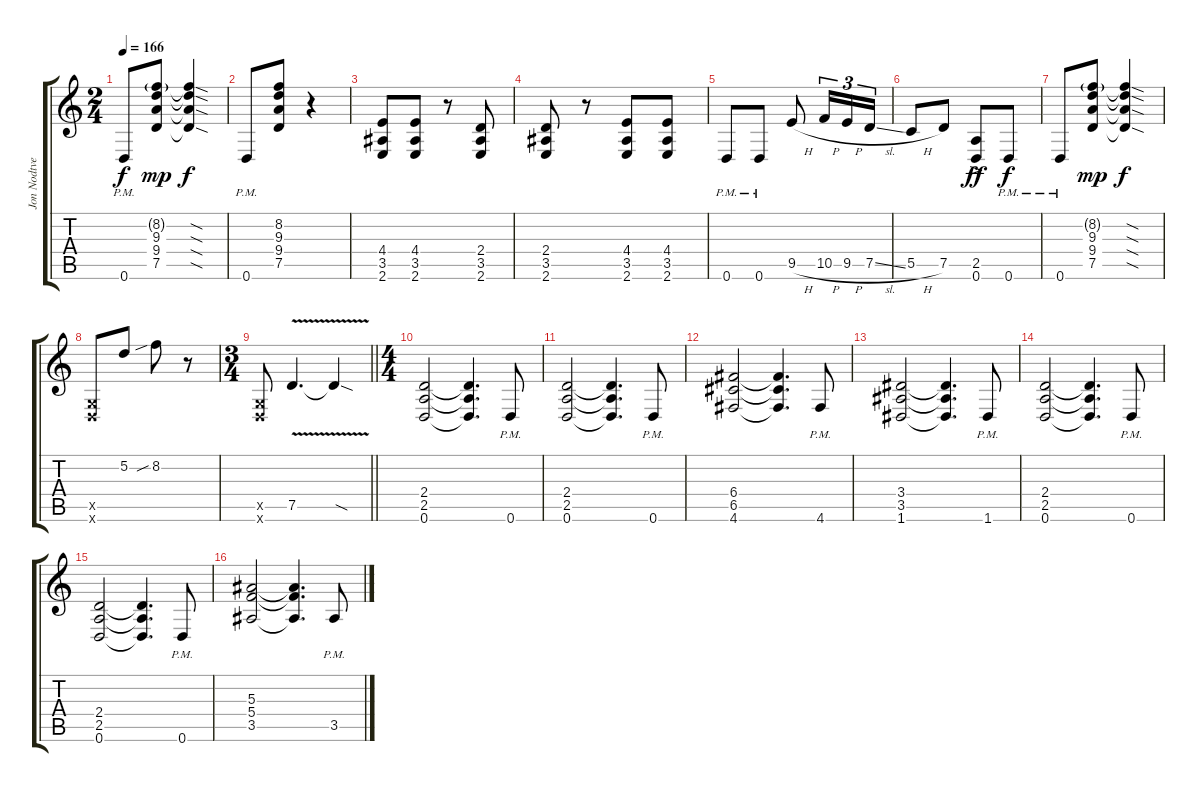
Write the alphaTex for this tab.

\track ("Jon Nodtveidt" "Jon Nodtve") {instrument distortionguitar}
\staff {score tabs}
\tuning (D4 A3 F3 C3 G2 D2) {hide}
\ts (2 4)
\tempo 166
\clef g2
\ks c
0.6{pm}.8{dy f} (8.2{g} 9.3 9.4 7.5).8{dy mp} (8.2{sod t} 9.3{sod t} 9.4{sod t} 7.5{sod t}).4{dy f} |
0.6{pm}.8 (8.2 9.3 9.4 7.5).8 r.4 |
(4.4 3.5 2.6).8 (4.4 3.5 2.6).8 r.8 (2.4 3.5 2.6).8 |
(2.4 3.5 2.6).8 r.8 (4.4 3.5 2.6).8 (4.4 3.5 2.6).8 |
0.6{pm}.8 0.6{pm}.8 9.5{h}.8 10.5{h}.16{tu (3 2)} 9.5{h}.16{tu (3 2)} 7.5{sl}.16{tu (3 2)} |
5.5{h}.8 7.5.8 (2.5{ac} 0.6{ac}).8{dy ff} 0.6{pm}.8{dy f} |
0.6{pm}.8 (8.2{g} 9.3 9.4 7.5).8{dy mp} (8.2{sod t} 9.3{sod t} 9.4{sod t} 7.5{sod t}).4{dy f} |
(0.5{x} 0.6{x}).8 5.2.8 8.2{sib}.8 r.8 |
\ts (3 4)
\barLineRight lightlight
(0.5{x} 0.6{x}).8 7.5{v}.4{d} 7.5{sod t}.4 |
\ts (4 4)
(2.4 2.5 0.6).2 (2.4{t} 2.5{t} 0.6{t}).4{d} 0.6{pm}.8 |
(2.4 2.5 0.6).2 (2.4{t} 2.5{t} 0.6{t}).4{d} 0.6{pm}.8 |
(6.4 6.5 4.6).2 (6.4{t} 6.5{t} 4.6{t}).4{d} 4.6{pm}.8 |
(3.4 3.5 1.6).2 (3.4{t} 3.5{t} 1.6{t}).4{d} 1.6{pm}.8 |
(2.4 2.5 0.6).2 (2.4{t} 2.5{t} 0.6{t}).4{d} 0.6{pm}.8 |
(2.4 2.5 0.6).2 (2.4{t} 2.5{t} 0.6{t}).4{d} 0.6{pm}.8 |
(5.3 5.4 3.5).2 (5.3{t} 5.4{t} 3.5{t}).4{d} 3.5{pm}.8
